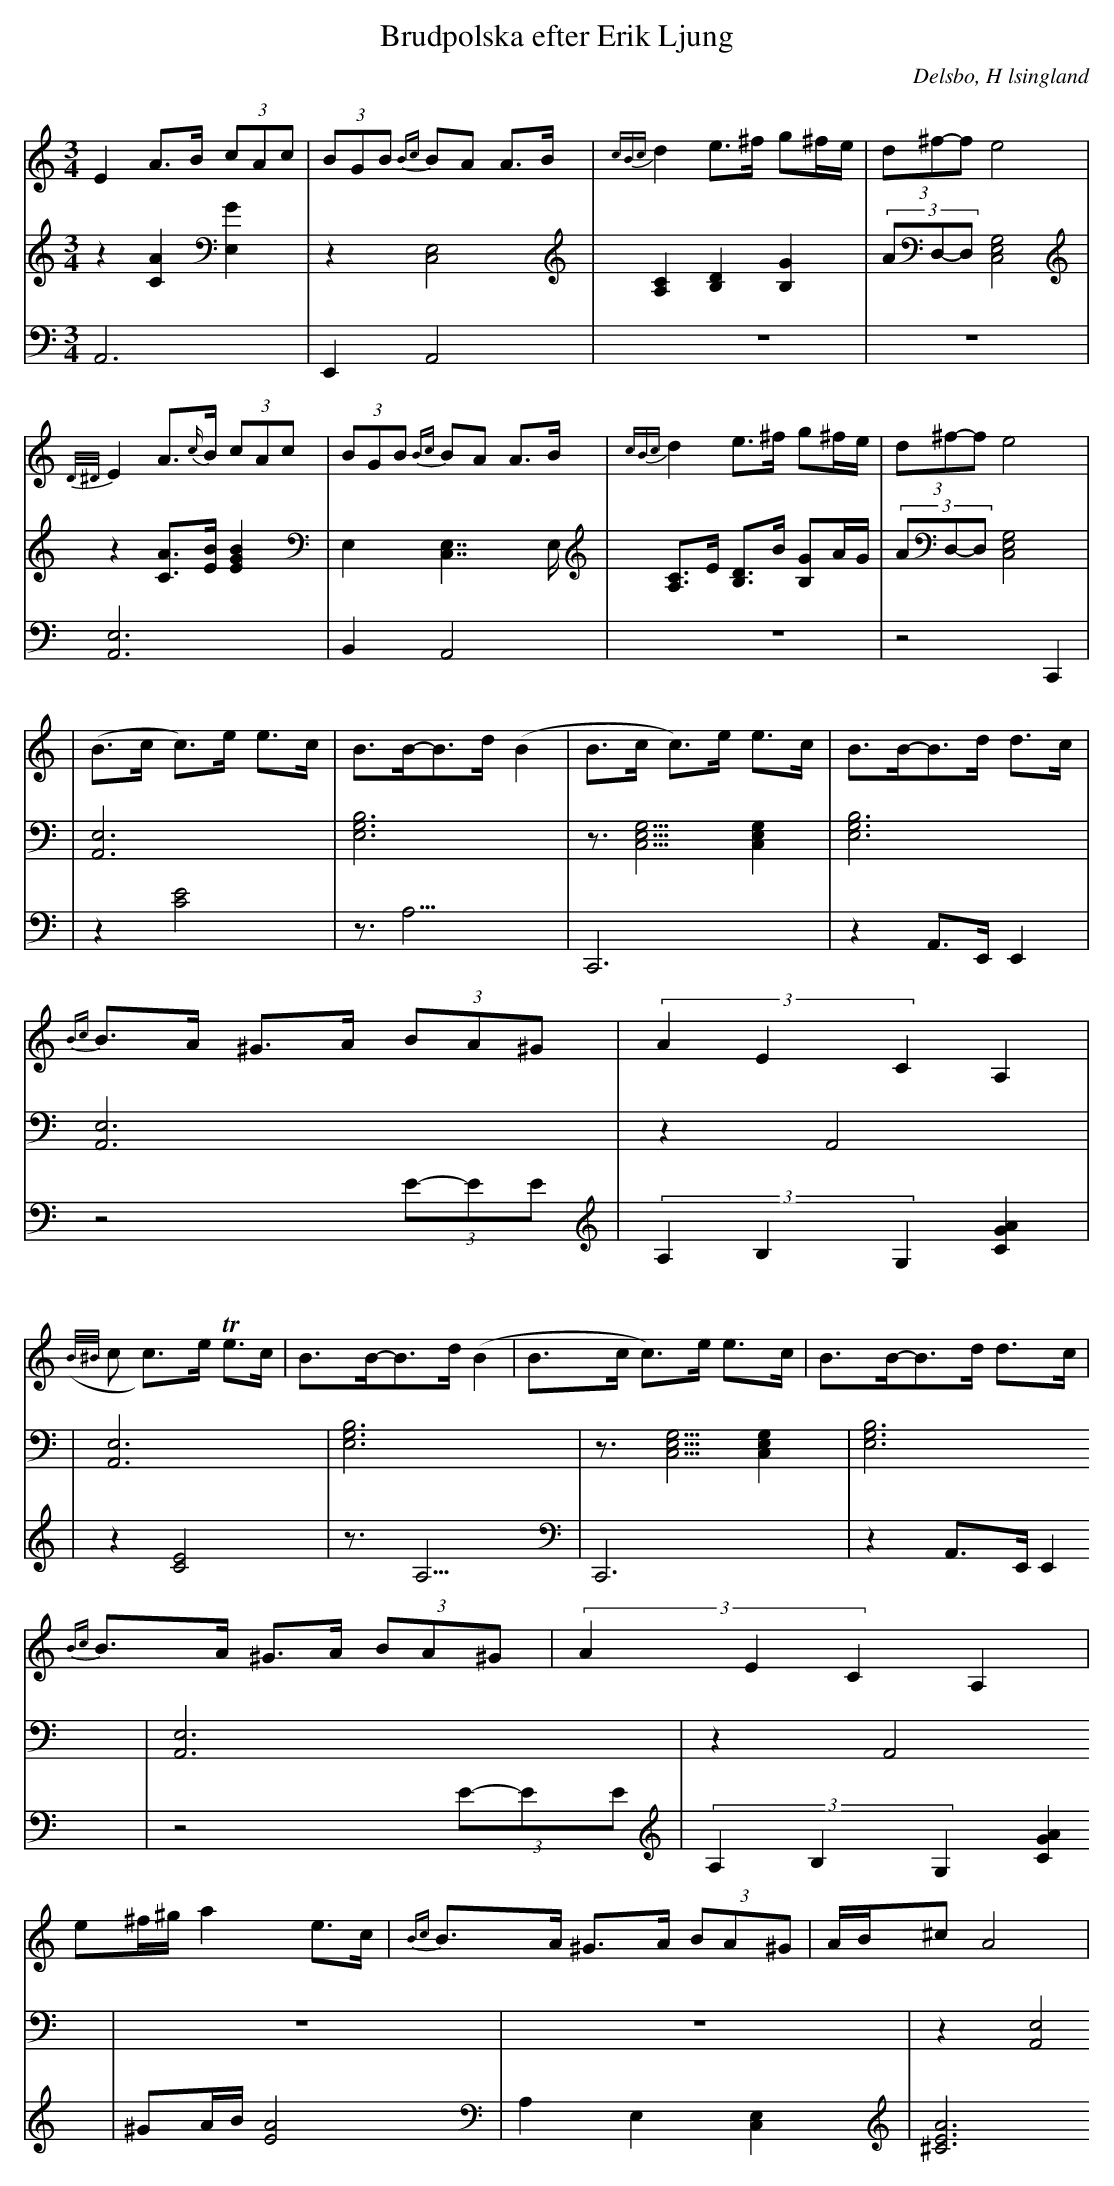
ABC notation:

X:1
T: Brudpolska efter Erik Ljung
Q: 105
O: Delsbo, H lsingland
M: 3/4
L: 1/8
K: Am
V:1
V:2
V:3 =Merge
V:1
E2 A>B (3cAc| (3BGB {Bc}BA A>B|{cBc}d2 e>^f g^f/e/|(3d^f-f e4 |
{D/^D/}E2 A>{c/}B (3cAc| (3BGB {Bc}BA A>B|{cBc}d2 e>^f g^f/e/|(3d^f-f e4 |
|(B>c c)>e e>c|B>B-B>d (B2|B>c c)>e e>c|B>B-B>d d>c|
{Bc}B>A ^G>A (3BA^G|(3A2E2C2 A,2|
({B/^B/}c c)>e Te>c|B>B-B>d (B2|B>c c)>e e>c|B>B-B>d d>c|
{Bc}B>A ^G>A (3BA^G|(3A2E2C2 A,2|
e^f/^g/ a2 e>c|{Bc}B>A ^G>A (3BA^G|A/B/^c A4|
V:2
z2 [A2C2] [E,2G2]|z2 [C,4E,4]|[A,2C2] [B,2D2] [B,2G2]|(3AD,-D, [E,4G,4C,4]|
z2 [AC]>[BE] [B2E2G2]|E,2 [C,7/2E,7/2]E,/|[A,C]>E [B,D]>B [B,G]A/G/|(3AD,-D, [E,4G,4C,4]|
|[A,,6E,6]|[E,6G,6B,6]|z3/2[E,5/2G,5/2C,5/2] [E,2G,2C,2]|[E,6G,6B,6]|
[A,,6E,6]|z2 A,,4|
|[A,,6E,6]|[E,6G,6B,6]|z3/2[E,5/2G,5/2C,5/2] [E,2G,2C,2]|[E,6G,6B,6]|
[A,,6E,6]|z2 A,,4|
z6|z6|z2 [A,,4E,4]|
V:3
A,,6|E,,2 A,,4|z6|z6|
[A,,6E,6]|B,,2 A,,4|z6|z4  C,,2|
|z2 [C4E4]|z3<A,3|C,,6|z2 A,,>E,, E,,2|
z4 (3E-EE|(3A,2B,2G,2 [G2A2C2]|
|z2 [C4E4]|z3<A,3|C,,6|z2 A,,>E,, E,,2|
z4 (3E-EE|(3A,2B,2G,2 [G2A2C2]|
^GA/B/ [A4E4]|A,2 E,2 [C,2E,2]|[A6^C6E6]|
